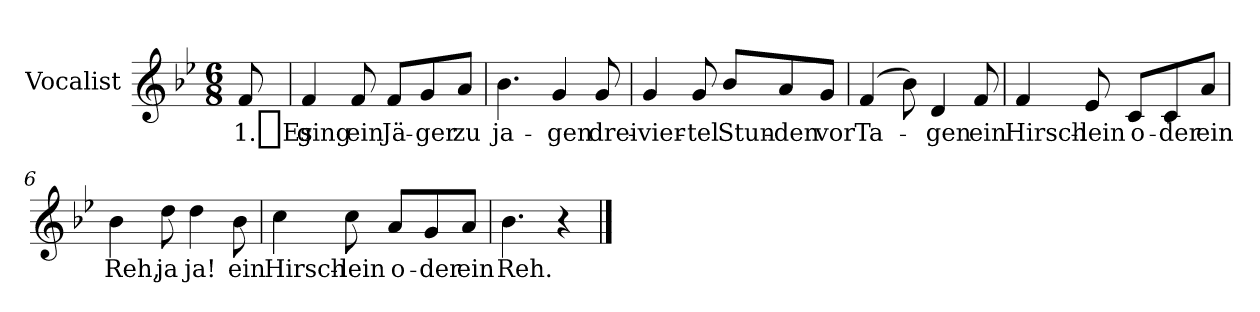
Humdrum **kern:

**kern	**text
*part1	*part1
*staff1	*staff1
*I"Vocalist	*
*k[b-e-]	*
*B-:	*
*M6/8	*
=	=
8f	1._Es
=1	=1
4f	ging
8f	ein
8fL	Jä-
8g	-ger
8aJ	zu
=2	=2
4.b-	ja-
4g	-gen
8g	drei-
=3	=3
4g	-vier-
8g	-tel
8b-L	Stun-
8a	-den
8gJ	vor
=4	=4
(4f	Ta-
8b-)	.
4d	-gen
8f	ein
=5	=5
4f	Hirsch-
8e-	-lein
8cL	o-
8c	-der
8aJ	ein
=6	=6
4b-	Reh,
8dd	ja
4dd	ja!
8b-	ein
=7	=7
4cc	Hirsch-
8cc	-lein
8aL	o-
8g	-der
8aJ	ein
=8	=8
4.b-	Reh.
4r	.
==	==
*-	*-
